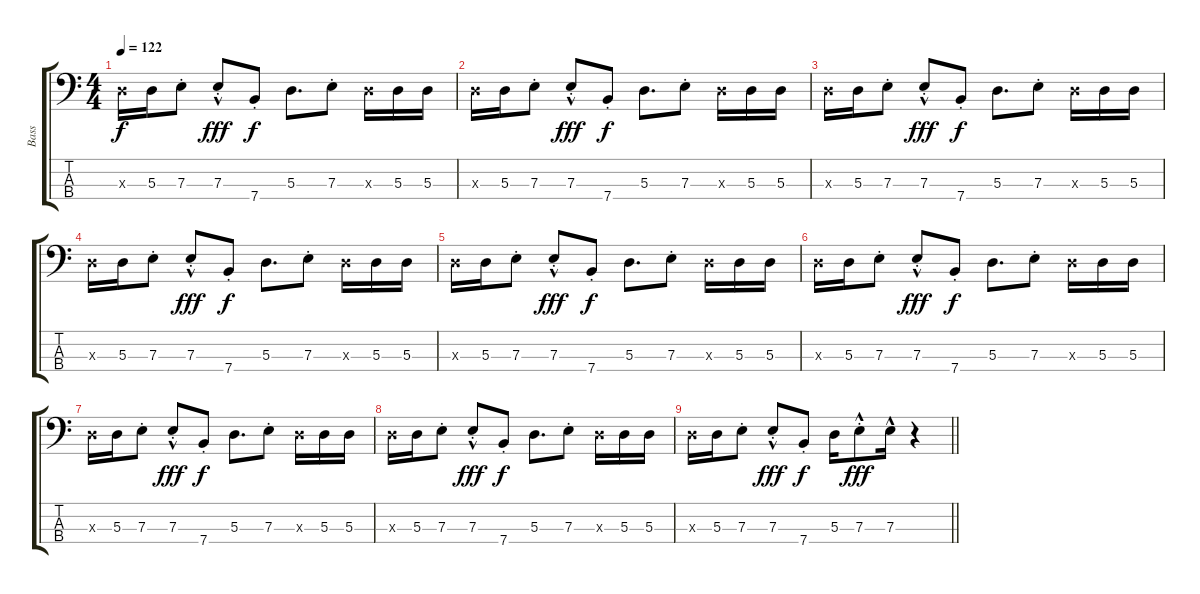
\track ("Bass" "Bass") {instrument slapbass1}
\staff {score tabs}
\tuning (G2 D2 A1 E1) {hide}
\ts (4 4)
\tempo 122
\clef f4
\ks c
5.3{x}.16{dy f} 5.3.16 7.3{st}.8 7.3{hac st}.8{dy fff} 7.4{st}.8{dy f} 5.3.8{d} 7.3{st}.8 5.3{x}.16 5.3.16 5.3.16 |
5.3{x}.16 5.3.16 7.3{st}.8 7.3{hac st}.8{dy fff} 7.4{st}.8{dy f} 5.3.8{d} 7.3{st}.8 5.3{x}.16 5.3.16 5.3.16 |
5.3{x}.16 5.3.16 7.3{st}.8 7.3{hac st}.8{dy fff} 7.4{st}.8{dy f} 5.3.8{d} 7.3{st}.8 5.3{x}.16 5.3.16 5.3.16 |
5.3{x}.16 5.3.16 7.3{st}.8 7.3{hac st}.8{dy fff} 7.4{st}.8{dy f} 5.3.8{d} 7.3{st}.8 5.3{x}.16 5.3.16 5.3.16 |
5.3{x}.16 5.3.16 7.3{st}.8 7.3{hac st}.8{dy fff} 7.4{st}.8{dy f} 5.3.8{d} 7.3{st}.8 5.3{x}.16 5.3.16 5.3.16 |
5.3{x}.16 5.3.16 7.3{st}.8 7.3{hac st}.8{dy fff} 7.4{st}.8{dy f} 5.3.8{d} 7.3{st}.8 5.3{x}.16 5.3.16 5.3.16 |
5.3{x}.16 5.3.16 7.3{st}.8 7.3{hac st}.8{dy fff} 7.4{st}.8{dy f} 5.3.8{d} 7.3{st}.8 5.3{x}.16 5.3.16 5.3.16 |
5.3{x}.16 5.3.16 7.3{st}.8 7.3{hac st}.8{dy fff} 7.4{st}.8{dy f} 5.3.8{d} 7.3{st}.8 5.3{x}.16 5.3.16 5.3.16 |
\barLineRight lightlight
5.3{x}.16 5.3.16 7.3{st}.8 7.3{hac st}.8{dy fff} 7.4{st}.8{dy f} 5.3.16 7.3{hac st}.8{dy fff} 7.3{hac}.16 r.4
